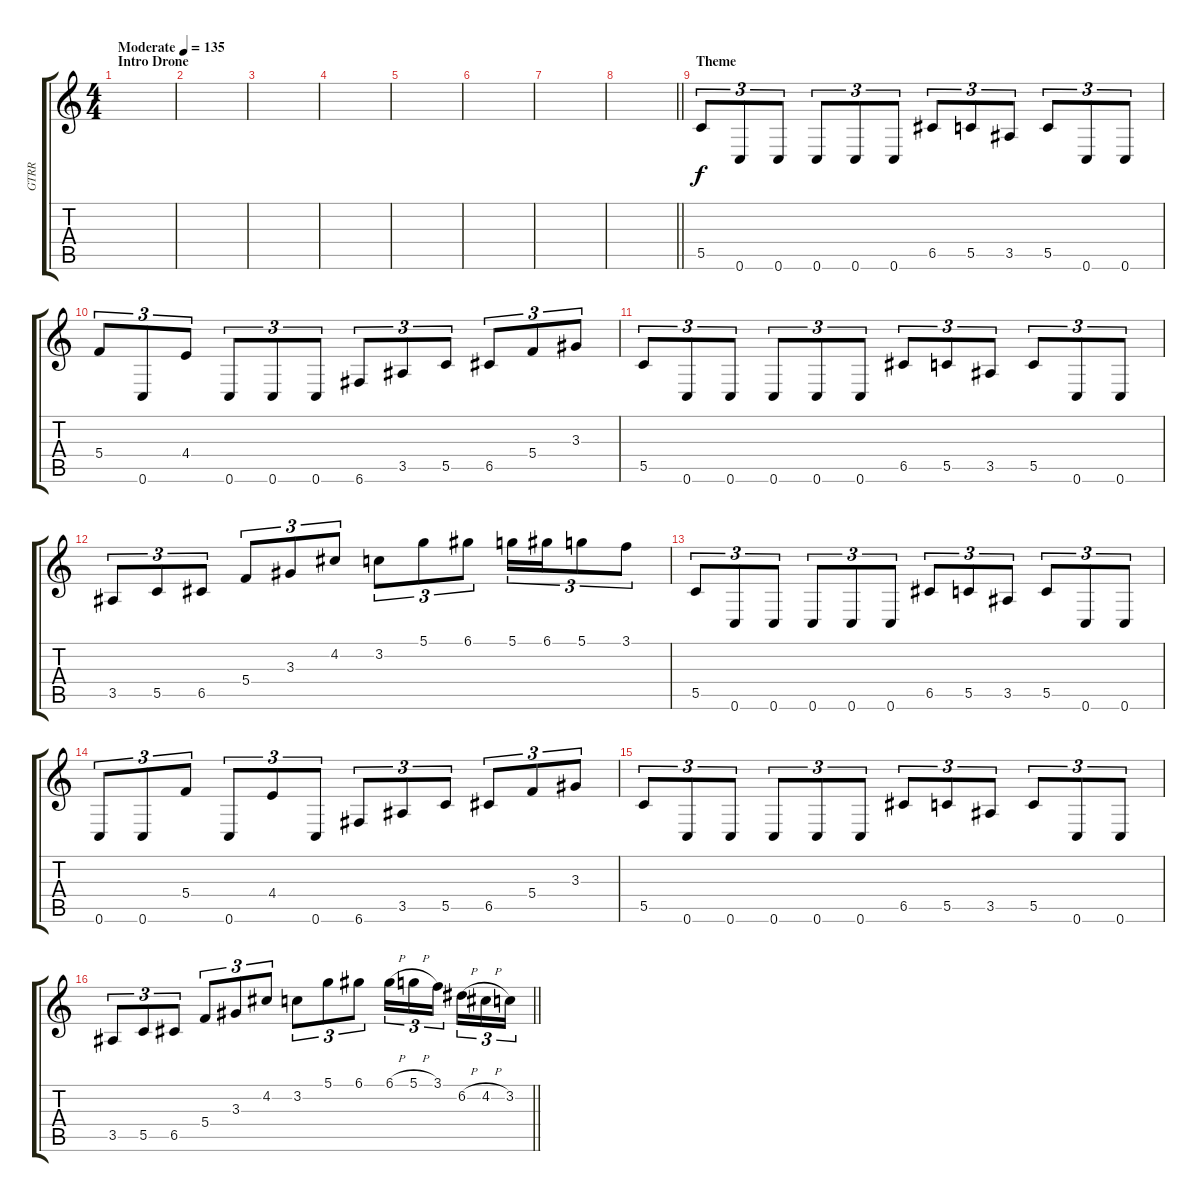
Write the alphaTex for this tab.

\track ("GTRR" "GTRR") {instrument distortionguitar}
\staff {score tabs}
\tuning (D4 A3 F3 C3 G2 C2) {hide}
\ts (4 4)
\section ("" "Intro Drone")
\tempo (135 "Moderate")
\clef g2
\ks c
|
|
|
|
|
|
|
\barLineRight lightlight
|
\section ("" "Theme")
5.5.8{tu (3 2)} 0.6.8{tu (3 2)} 0.6.8{tu (3 2)} 0.6.8{tu (3 2)} 0.6.8{tu (3 2)} 0.6.8{tu (3 2)} 6.5.8{tu (3 2)} 5.5.8{tu (3 2)} 3.5.8{tu (3 2)} 5.5.8{tu (3 2)} 0.6.8{tu (3 2)} 0.6.8{tu (3 2)} |
5.4.8{tu (3 2)} 0.6.8{tu (3 2)} 4.4.8{tu (3 2)} 0.6.8{tu (3 2)} 0.6.8{tu (3 2)} 0.6.8{tu (3 2)} 6.6.8{tu (3 2)} 3.5.8{tu (3 2)} 5.5.8{tu (3 2)} 6.5.8{tu (3 2)} 5.4.8{tu (3 2)} 3.3.8{tu (3 2)} |
5.5.8{tu (3 2)} 0.6.8{tu (3 2)} 0.6.8{tu (3 2)} 0.6.8{tu (3 2)} 0.6.8{tu (3 2)} 0.6.8{tu (3 2)} 6.5.8{tu (3 2)} 5.5.8{tu (3 2)} 3.5.8{tu (3 2)} 5.5.8{tu (3 2)} 0.6.8{tu (3 2)} 0.6.8{tu (3 2)} |
3.5.8{tu (3 2)} 5.5.8{tu (3 2)} 6.5.8{tu (3 2)} 5.4.8{tu (3 2)} 3.3.8{tu (3 2)} 4.2.8{tu (3 2)} 3.2.8{tu (3 2)} 5.1.8{tu (3 2)} 6.1.8{tu (3 2)} 5.1.16{tu (3 2)} 6.1.16{tu (3 2)} 5.1.8{tu (3 2)} 3.1.8{tu (3 2)} |
5.5.8{tu (3 2)} 0.6.8{tu (3 2)} 0.6.8{tu (3 2)} 0.6.8{tu (3 2)} 0.6.8{tu (3 2)} 0.6.8{tu (3 2)} 6.5.8{tu (3 2)} 5.5.8{tu (3 2)} 3.5.8{tu (3 2)} 5.5.8{tu (3 2)} 0.6.8{tu (3 2)} 0.6.8{tu (3 2)} |
0.6.8{tu (3 2)} 0.6.8{tu (3 2)} 5.4.8{tu (3 2)} 0.6.8{tu (3 2)} 4.4.8{tu (3 2)} 0.6.8{tu (3 2)} 6.6.8{tu (3 2)} 3.5.8{tu (3 2)} 5.5.8{tu (3 2)} 6.5.8{tu (3 2)} 5.4.8{tu (3 2)} 3.3.8{tu (3 2)} |
5.5.8{tu (3 2)} 0.6.8{tu (3 2)} 0.6.8{tu (3 2)} 0.6.8{tu (3 2)} 0.6.8{tu (3 2)} 0.6.8{tu (3 2)} 6.5.8{tu (3 2)} 5.5.8{tu (3 2)} 3.5.8{tu (3 2)} 5.5.8{tu (3 2)} 0.6.8{tu (3 2)} 0.6.8{tu (3 2)} |
\barLineRight lightlight
3.5.8{tu (3 2)} 5.5.8{tu (3 2)} 6.5.8{tu (3 2)} 5.4.8{tu (3 2)} 3.3.8{tu (3 2)} 4.2.8{tu (3 2)} 3.2.8{tu (3 2)} 5.1.8{tu (3 2)} 6.1.8{tu (3 2)} 6.1{h}.16{tu (3 2)} 5.1{h}.16{tu (3 2)} 3.1.16{tu (3 2) beam splitsecondary} 6.2{h}.16{tu (3 2)} 4.2{h}.16{tu (3 2)} 3.2.16{tu (3 2)}
